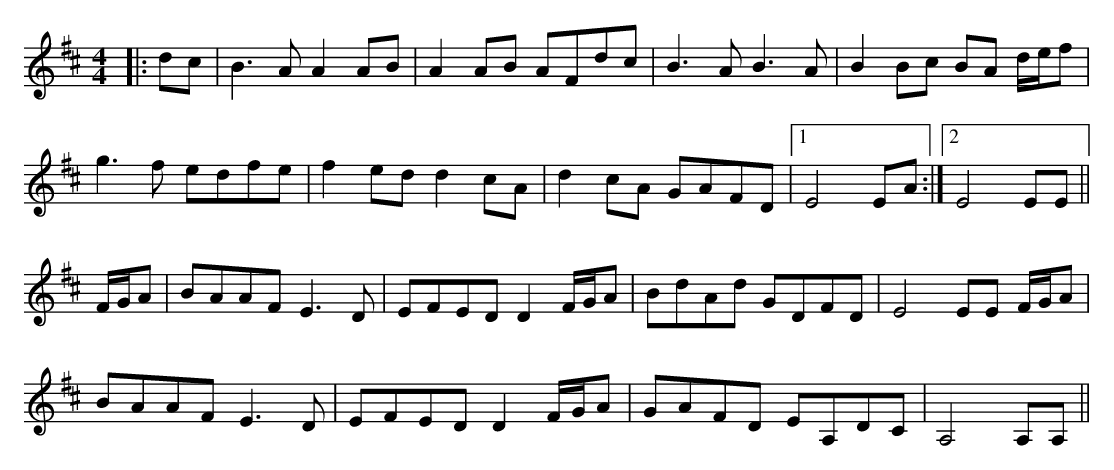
X:1
M:4/4
K:D
|:dc|B3A A2AB|A2AB AFdc|B3A B3A|B2Bc BA d/e/f|
g3f edfe|f2ed d2cA|d2cA GAFD|1 E4EA:|2 E4EE||
F/G/A|BAAF E3D|EFED D2 F/G/A|BdAd GDFD|E4EE F/G/A|
BAAF E3D|EFED D2 F/G/A|GAFD EA,DC|A,4A,A,||
